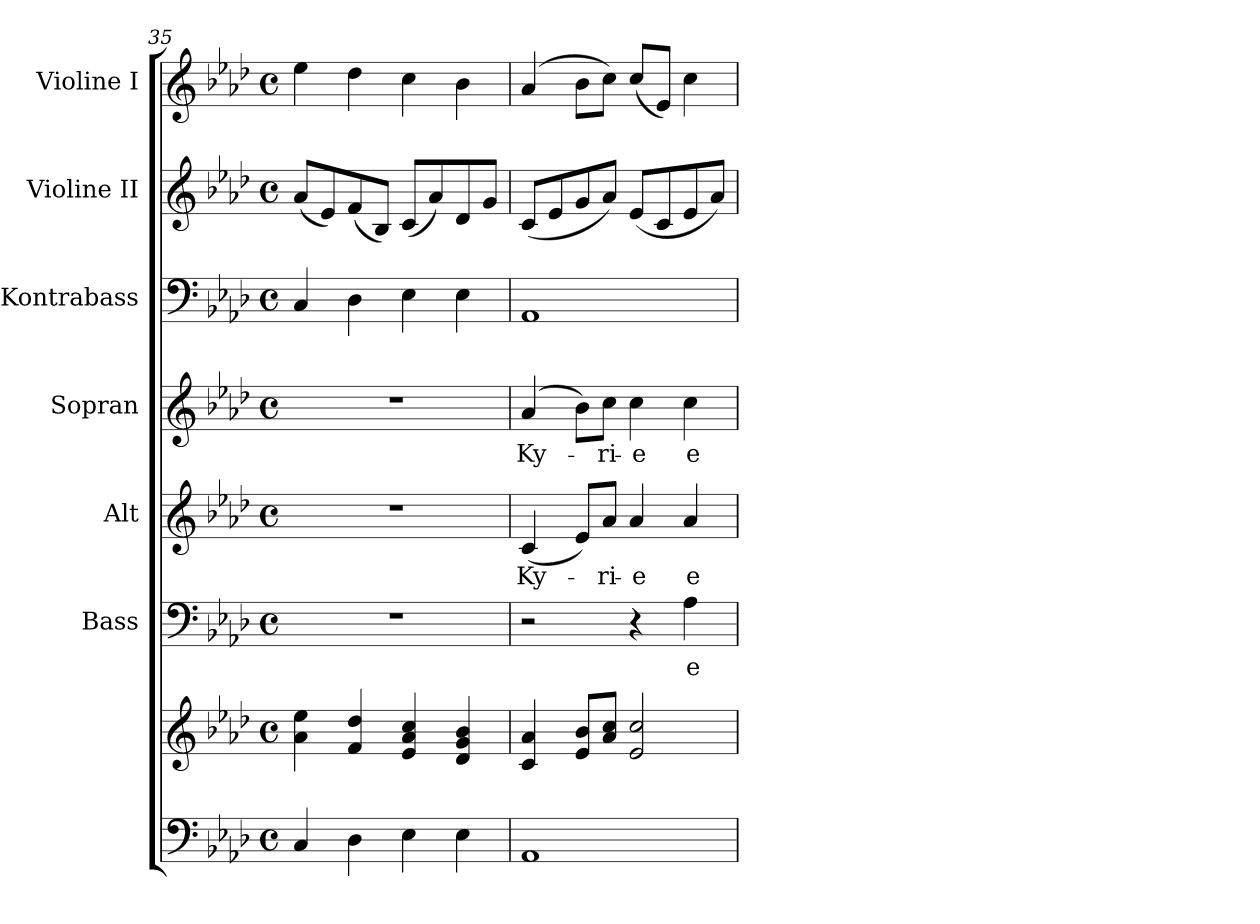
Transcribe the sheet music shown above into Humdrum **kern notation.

**kern	**kern	**kern	**text	**kern	**text	**kern	**text	**kern	**kern	**kern
*part7	*part7	*part6	*part6	*part5	*part5	*part4	*part4	*part3	*part2	*part1
*staff8	*staff7	*staff6	*staff6	*staff5	*staff5	*staff4	*staff4	*staff3	*staff2	*staff1
*	*	*I"Bass	*	*I"Alt	*	*I"Sopran	*	*I"Kontrabass	*I"Violine II	*I"Violine I
*	*	*I'B.	*	*I'A.	*	*I'S.	*	*I'Kb.	*I'Vl. II	*I'Vl. I
*clefF4	*clefG2	*clefF4	*	*clefG2	*	*clefG2	*	*clefF4	*clefG2	*clefG2
*	*	*	*	*	*	*	*	*ITrd7c12	*	*
*k[b-e-a-d-]	*k[b-e-a-d-]	*k[b-e-a-d-]	*	*k[b-e-a-d-]	*	*k[b-e-a-d-]	*	*k[b-e-a-d-]	*k[b-e-a-d-]	*k[b-e-a-d-]
*A-:	*A-:	*A-:	*	*A-:	*	*A-:	*	*A-:	*A-:	*A-:
*M4/4	*M4/4	*M4/4	*	*M4/4	*	*M4/4	*	*M4/4	*M4/4	*M4/4
*met(c)	*met(c)	*met(c)	*	*met(c)	*	*met(c)	*	*met(c)	*met(c)	*met(c)
=35	=35	=35	=35	=35	=35	=35	=35	=35	=35	=35
4C/	4a-\ 4ee-\	1r	.	1r	.	1r	.	4CC/	(<8a-/L	4ee-\
.	.	.	.	.	.	.	.	.	8e-/)	.
4D-\	4f/ 4dd-/	.	.	.	.	.	.	4DD-\	(<8f/	4dd-\
.	.	.	.	.	.	.	.	.	8B-/J)	.
4E-\	4e-/ 4a-/ 4cc/	.	.	.	.	.	.	4EE-\	(<8c/L	4cc\
.	.	.	.	.	.	.	.	.	8a-/)	.
4E-\	4d-/ 4g/ 4b-/	.	.	.	.	.	.	4EE-\	(<8d-/	4b-\
.	.	.	.	.	.	.	.	.	8g/J	.
!!LO:LB:g=z
=36	=36	=36	=36	=36	=36	=36	=36	=36	=36	=36
!	!	!	!	!	!LO:LY:b	!	!LO:LY:b	!	!	!
1AA-	4c/ 4a-/	2r	.	(<4c/	Ky-	(4a-/	Ky-	1AAA-	(<8c/L	(4a-/
.	.	.	.	.	.	.	.	.	8e-/	.
.	8e-/ 8b-/L	.	.	8e-/L)	.	8b-\L)	.	.	8g/	8b-\L
!	!	!	!	!	!LO:LY:b	!	!LO:LY:b	!	!	!
.	8a-/ 8cc/J	.	.	8a-/J	-ri-	8cc\J	-ri-	.	8a-/J)	8cc\J)
!	!	!	!	!	!LO:LY:b	!	!LO:LY:b	!	!	!
.	2e-/ 2cc/	4r	.	4a-/	-e	4cc\	-e	.	(<8e-/L	(<8cc/L
.	.	.	.	.	.	.	.	.	8c/	8e-/J)
!	!	!	!LO:LY:b	!	!LO:LY:b	!	!LO:LY:b	!	!	!
.	.	4A-\	e-	4a-/	e-	4cc\	e-	.	8e-/	4cc\
.	.	.	.	.	.	.	.	.	8a-/J)	.
=	=	=	=	=	=	=	=	=	=	=
*-	*-	*-	*-	*-	*-	*-	*-	*-	*-	*-
